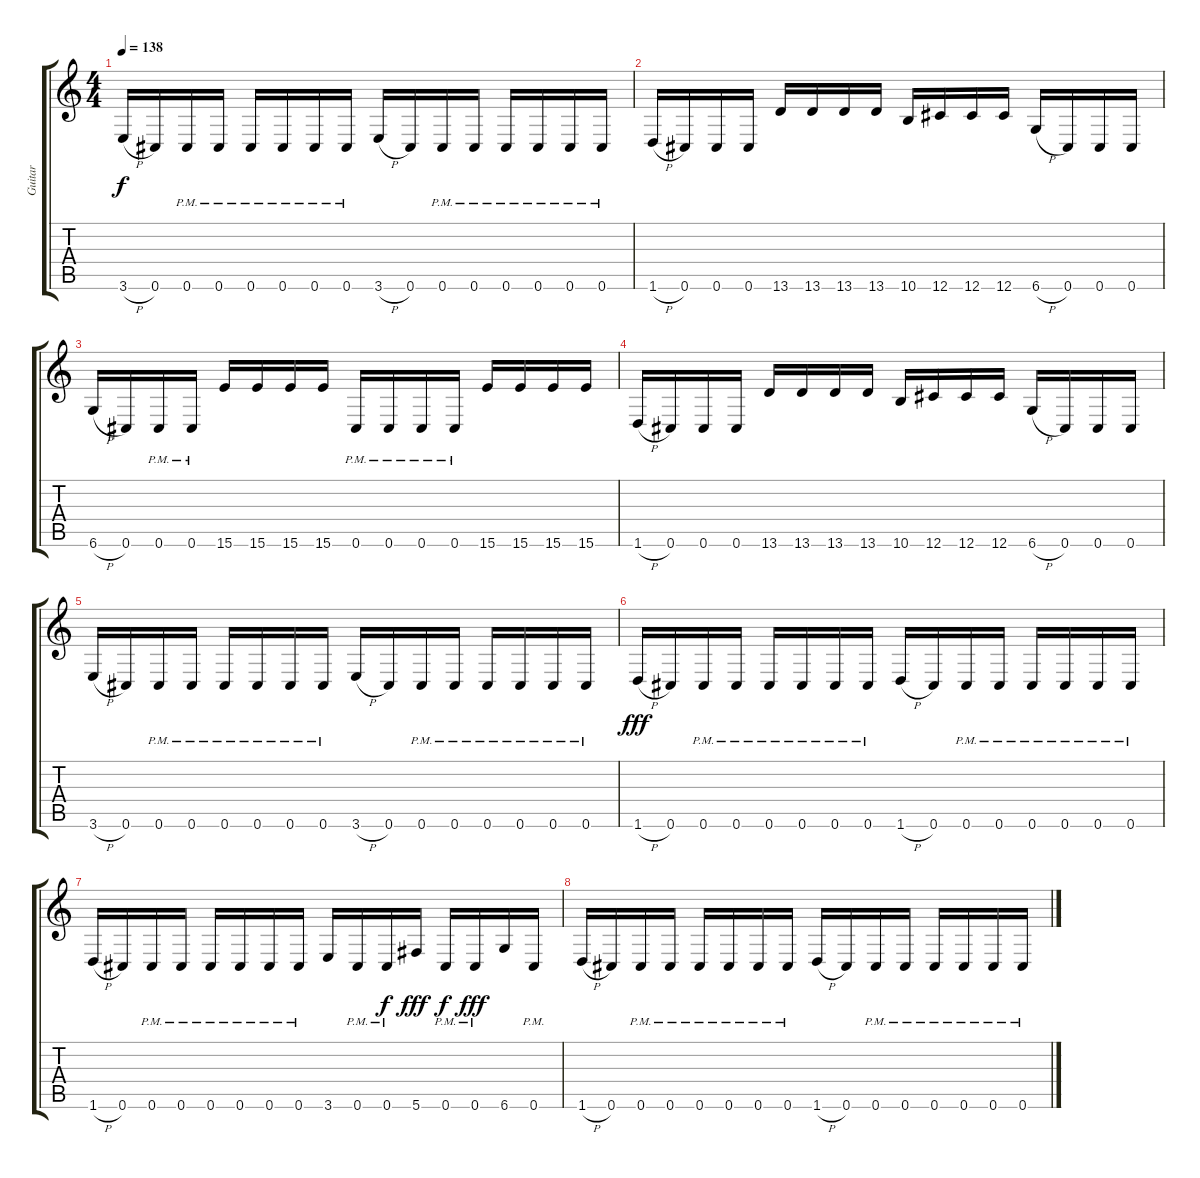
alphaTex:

\track ("Guitar" "Guitar") {instrument distortionguitar}
\staff {score tabs}
\tuning (Eb4 Bb3 Gb3 Db3 Ab2 Db2) {hide}
\ts (4 4)
\tempo 138
\clef g2
\ks c
3.6{h}.16{dy f} 0.6.16 0.6{pm}.16 0.6{pm}.16 0.6{pm}.16 0.6{pm}.16 0.6{pm}.16 0.6{pm}.16 3.6{h}.16 0.6.16 0.6{pm}.16 0.6{pm}.16 0.6{pm}.16 0.6{pm}.16 0.6{pm}.16 0.6{pm}.16 |
1.6{h}.16 0.6.16 0.6.16 0.6.16 13.6.16 13.6.16 13.6.16 13.6.16 10.6.16 12.6.16 12.6.16 12.6.16 6.6{h}.16 0.6.16 0.6.16 0.6.16 |
6.6{h}.16 0.6.16 0.6{pm}.16 0.6{pm}.16 15.6.16 15.6.16 15.6.16 15.6.16 0.6{pm}.16 0.6{pm}.16 0.6{pm}.16 0.6{pm}.16 15.6.16 15.6.16 15.6.16 15.6.16 |
1.6{h}.16 0.6.16 0.6.16 0.6.16 13.6.16 13.6.16 13.6.16 13.6.16 10.6.16 12.6.16 12.6.16 12.6.16 6.6{h}.16 0.6.16 0.6.16 0.6.16 |
3.6{h}.16 0.6.16 0.6{pm}.16 0.6{pm}.16 0.6{pm}.16 0.6{pm}.16 0.6{pm}.16 0.6{pm}.16 3.6{h}.16 0.6.16 0.6{pm}.16 0.6{pm}.16 0.6{pm}.16 0.6{pm}.16 0.6{pm}.16 0.6{pm}.16 |
1.6{h}.16{dy fff} 0.6.16 0.6{pm}.16 0.6{pm}.16 0.6{pm}.16 0.6{pm}.16 0.6{pm}.16 0.6{pm}.16 1.6{h}.16 0.6.16 0.6{pm}.16 0.6{pm}.16 0.6{pm}.16 0.6{pm}.16 0.6{pm}.16 0.6{pm}.16 |
1.6{h}.16 0.6.16 0.6{pm}.16 0.6{pm}.16 0.6{pm}.16 0.6{pm}.16 0.6{pm}.16 0.6{pm}.16 3.6.16 0.6{pm}.16 0.6{pm}.16{dy f} 5.6.16{dy fff} 0.6{pm}.16{dy f} 0.6{pm}.16{dy fff} 6.6.16 0.6{pm}.16 |
1.6{h}.16 0.6.16 0.6{pm}.16 0.6{pm}.16 0.6{pm}.16 0.6{pm}.16 0.6{pm}.16 0.6{pm}.16 1.6{h}.16 0.6.16 0.6{pm}.16 0.6{pm}.16 0.6{pm}.16 0.6{pm}.16 0.6{pm}.16 0.6{pm}.16
